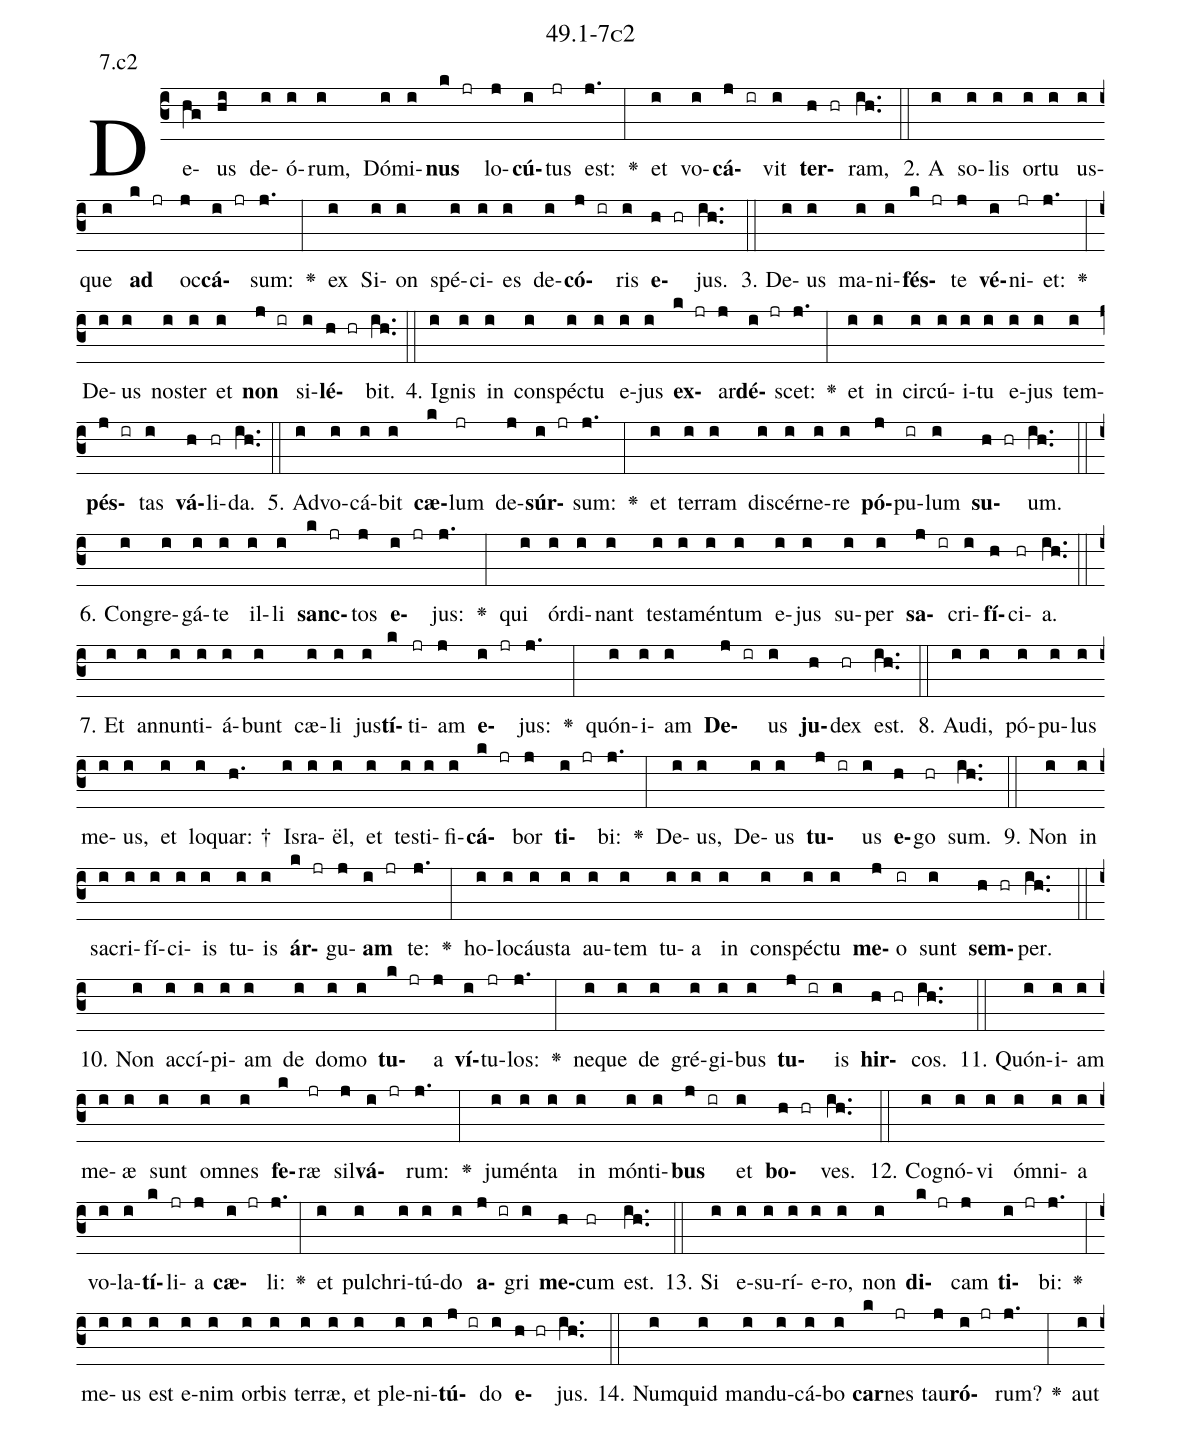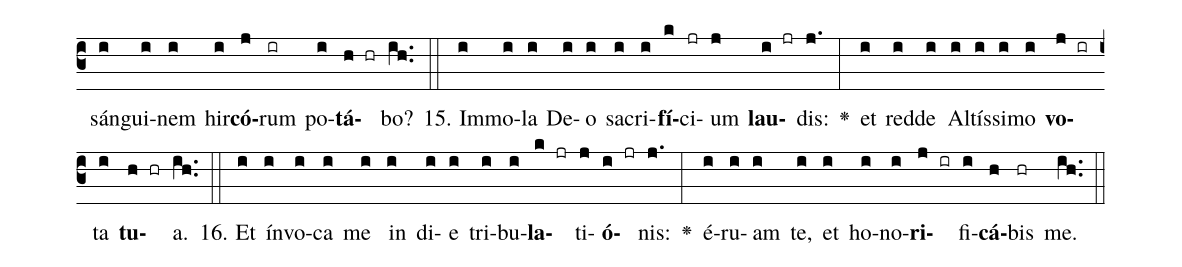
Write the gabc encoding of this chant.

name: 49.1-7c2;
annotation: 7.c2;
%%
(c3)De(hg)us(hi) de(i)ó(i)rum,(i) Dó(i)mi(i)<b>nus</b>(k jr) lo(j)<b>cú</b>(i)tus(jr) est:(j.) <v>\greheightstar</v>(:) et(i) vo(i)<b>cá</b>(j ir)vit(i) <b>ter</b>(h hr)ram,(ih..) (::)
2. A(i) so(i)lis(i) or(i)tu(i) us(i)que(i) <b>ad</b>(k jr) oc(j)<b>cá</b>(i jr)sum:(j.) <v>\greheightstar</v>(:) ex(i) Si(i)on(i) spé(i)ci(i)es(i) de(i)<b>có</b>(j ir)ris(i) <b>e</b>(h hr)jus.(ih..) (::)
3. De(i)us(i) ma(i)ni(i)<b>fés</b>(k jr)te(j) <b>vé</b>(i)ni(jr)et:(j.) <v>\greheightstar</v>(:) De(i)us(i) nos(i)ter(i) et(i) <b>non</b>(j ir) si(i)<b>lé</b>(h hr)bit.(ih..) (::)
4. I(i)gnis(i) in(i) con(i)spéc(i)tu(i) e(i)jus(i) <b>ex</b>(k jr)ar(j)<b>dé</b>(i jr)scet:(j.) <v>\greheightstar</v>(:) et(i) in(i) cir(i)cú(i)i(i)tu(i) e(i)jus(i) tem(i)<b>pés</b>(j ir)tas(i) <b>vá</b>(h)li(hr)da.(ih..) (::)
5. Ad(i)vo(i)cá(i)bit(i) <b>cæ</b>(k)lum(jr) de(j)<b>súr</b>(i jr)sum:(j.) <v>\greheightstar</v>(:) et(i) ter(i)ram(i) di(i)scér(i)ne(i)re(i) <b>pó</b>(j)pu(ir)lum(i) <b>su</b>(h hr)um.(ih..) (::)
6. Con(i)gre(i)gá(i)te(i) il(i)li(i) <b>sanc</b>(k jr)tos(j) <b>e</b>(i jr)jus:(j.) <v>\greheightstar</v>(:) qui(i) ór(i)di(i)nant(i) tes(i)ta(i)mén(i)tum(i) e(i)jus(i) su(i)per(i) <b>sa</b>(j ir)cri(i)<b>fí</b>(h)ci(hr)a.(ih..) (::)
7. Et(i) an(i)nun(i)ti(i)á(i)bunt(i) cæ(i)li(i) jus(i)<b>tí</b>(k)ti(jr)am(j) <b>e</b>(i jr)jus:(j.) <v>\greheightstar</v>(:) quón(i)i(i)am(i) <b>De</b>(j ir)us(i) <b>ju</b>(h)dex(hr) est.(ih..) (::)
8. Au(i)di,(i) pó(i)pu(i)lus(i) me(i)us,(i) et(i) lo(i)quar: †(h.) Is(i)ra(i)ël,(i) et(i) tes(i)ti(i)fi(i)<b>cá</b>(k jr)bor(j) <b>ti</b>(i jr)bi:(j.) <v>\greheightstar</v>(:) De(i)us,(i) De(i)us(i) <b>tu</b>(j ir)us(i) <b>e</b>(h)go(hr) sum.(ih..) (::)
9. Non(i) in(i) sa(i)cri(i)fí(i)ci(i)is(i) tu(i)is(i) <b>ár</b>(k jr)gu(j)<b>am</b>(i jr) te:(j.) <v>\greheightstar</v>(:) ho(i)lo(i)cáus(i)ta(i) au(i)tem(i) tu(i)a(i) in(i) con(i)spéc(i)tu(i) <b>me</b>(j)o(ir) sunt(i) <b>sem</b>(h hr)per.(ih..) (::)
10. Non(i) ac(i)cí(i)pi(i)am(i) de(i) do(i)mo(i) <b>tu</b>(k jr)a(j) <b>ví</b>(i)tu(jr)los:(j.) <v>\greheightstar</v>(:) ne(i)que(i) de(i) gré(i)gi(i)bus(i) <b>tu</b>(j ir)is(i) <b>hir</b>(h hr)cos.(ih..) (::)
11. Quón(i)i(i)am(i) me(i)æ(i) sunt(i) om(i)nes(i) <b>fe</b>(k)ræ(jr) sil(j)<b>vá</b>(i jr)rum:(j.) <v>\greheightstar</v>(:) ju(i)mén(i)ta(i) in(i) món(i)ti(i)<b>bus</b>(j ir) et(i) <b>bo</b>(h hr)ves.(ih..) (::)
12. Co(i)gnó(i)vi(i) óm(i)ni(i)a(i) vo(i)la(i)<b>tí</b>(k)li(jr)a(j) <b>cæ</b>(i jr)li:(j.) <v>\greheightstar</v>(:) et(i) pul(i)chri(i)tú(i)do(i) <b>a</b>(j ir)gri(i) <b>me</b>(h)cum(hr) est.(ih..) (::)
13. Si(i) e(i)su(i)rí(i)e(i)ro,(i) non(i) <b>di</b>(k jr)cam(j) <b>ti</b>(i jr)bi:(j.) <v>\greheightstar</v>(:) me(i)us(i) est(i) e(i)nim(i) or(i)bis(i) ter(i)ræ,(i) et(i) ple(i)ni(i)<b>tú</b>(j ir)do(i) <b>e</b>(h hr)jus.(ih..) (::)
14. Num(i)quid(i) man(i)du(i)cá(i)bo(i) <b>car</b>(k)nes(jr) tau(j)<b>ró</b>(i jr)rum?(j.) <v>\greheightstar</v>(:) aut(i) sán(i)gui(i)nem(i) hir(i)<b>có</b>(j)rum(ir) po(i)<b>tá</b>(h hr)bo?(ih..) (::)
15. Im(i)mo(i)la(i) De(i)o(i) sa(i)cri(i)<b>fí</b>(k)ci(jr)um(j) <b>lau</b>(i jr)dis:(j.) <v>\greheightstar</v>(:) et(i) red(i)de(i) Al(i)tís(i)si(i)mo(i) <b>vo</b>(j ir)ta(i) <b>tu</b>(h hr)a.(ih..) (::)
16. Et(i) ín(i)vo(i)ca(i) me(i) in(i) di(i)e(i) tri(i)bu(i)<b>la</b>(k jr)ti(j)<b>ó</b>(i jr)nis:(j.) <v>\greheightstar</v>(:) é(i)ru(i)am(i) te,(i) et(i) ho(i)no(i)<b>ri</b>(j ir)fi(i)<b>cá</b>(h)bis(hr) me.(ih..) (::)
